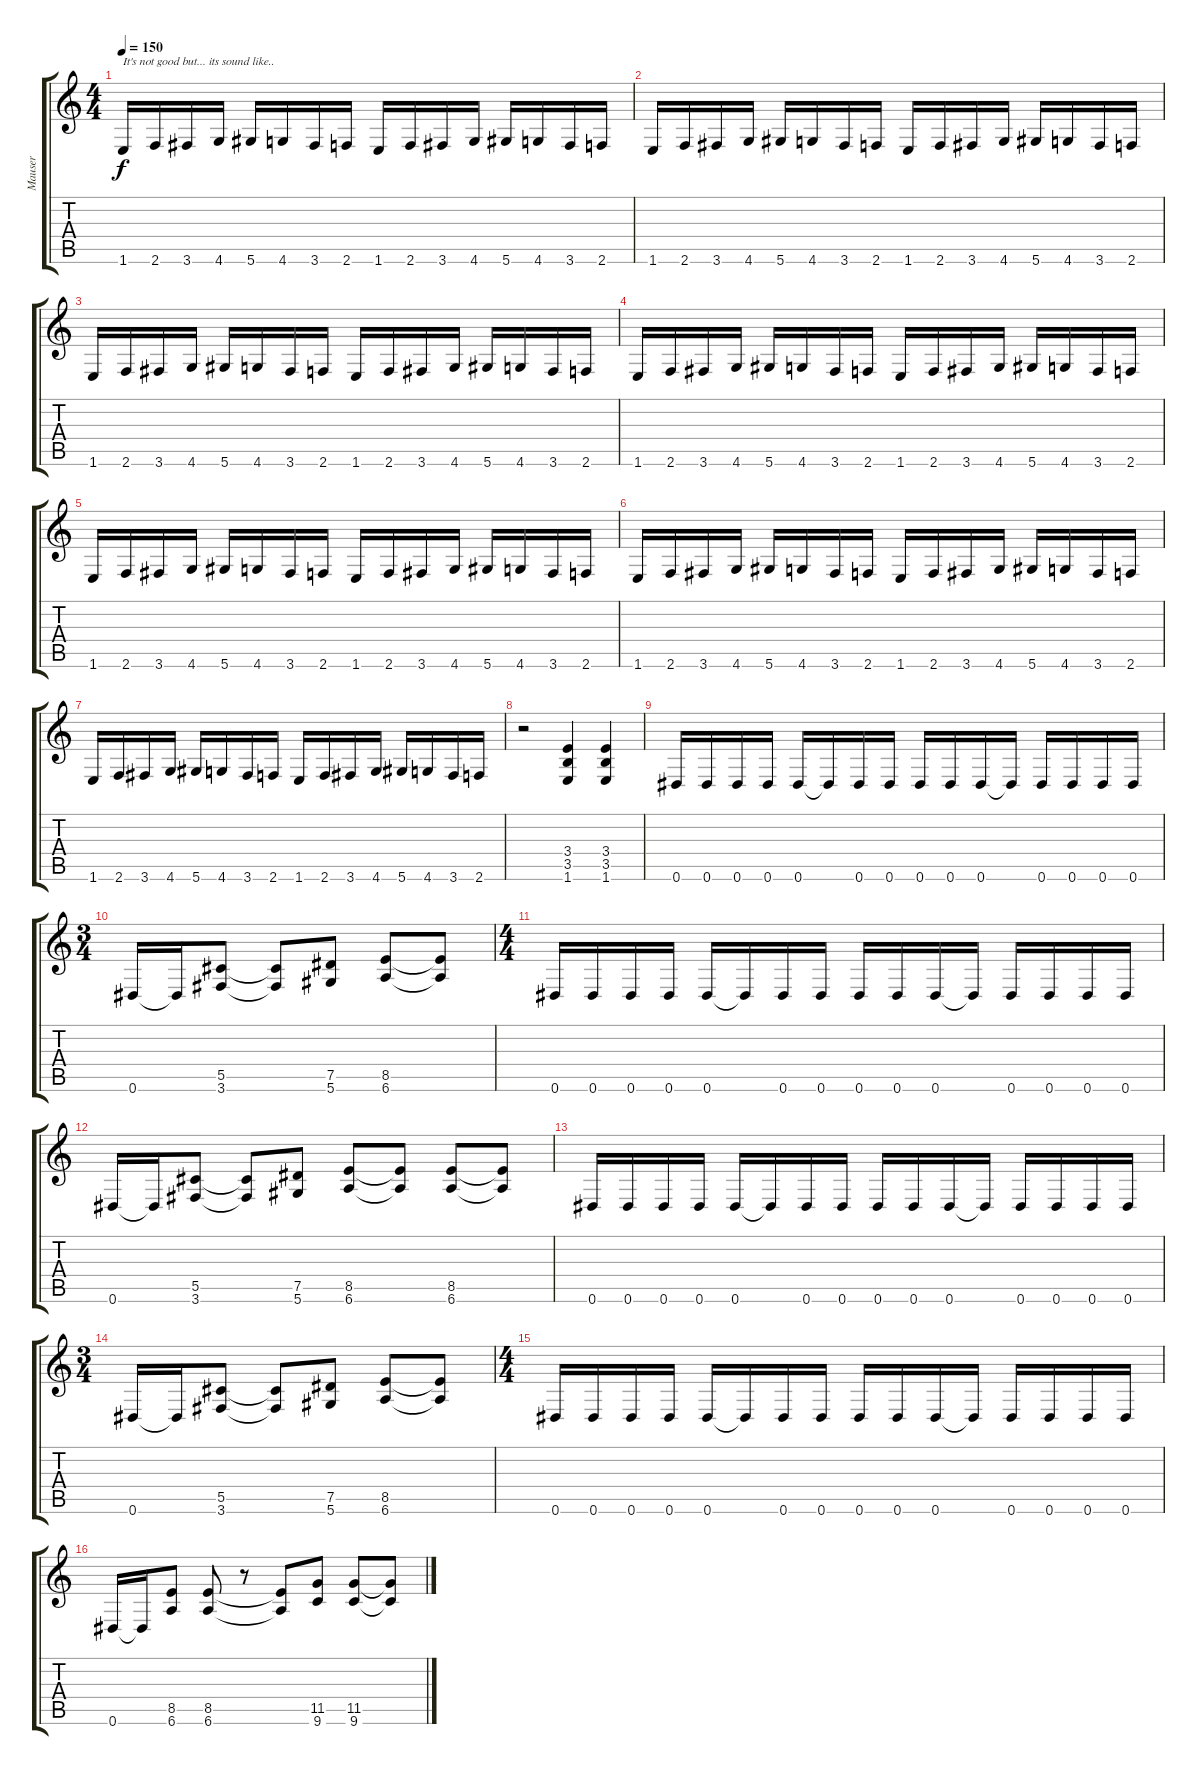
\track ("Mauser" "Mauser") {instrument distortionguitar}
\staff {score tabs}
\tuning (Eb4 Bb3 Gb3 Db3 Ab2 Eb2) {hide}
\ts (4 4)
\tempo 150
\clef g2
\ks c
1.6.16{txt "It's not good but... its sound like.." dy f instrument distortionguitar} 2.6.16 3.6.16 4.6.16 5.6.16 4.6.16 3.6.16 2.6.16 1.6.16 2.6.16 3.6.16 4.6.16 5.6.16 4.6.16 3.6.16 2.6.16 |
1.6.16{txt " "} 2.6.16 3.6.16 4.6.16 5.6.16 4.6.16 3.6.16 2.6.16 1.6.16 2.6.16 3.6.16 4.6.16 5.6.16 4.6.16 3.6.16 2.6.16 |
1.6.16{txt " "} 2.6.16 3.6.16 4.6.16 5.6.16 4.6.16 3.6.16 2.6.16 1.6.16 2.6.16 3.6.16 4.6.16 5.6.16 4.6.16 3.6.16 2.6.16 |
1.6.16{txt " "} 2.6.16 3.6.16 4.6.16 5.6.16 4.6.16 3.6.16 2.6.16 1.6.16 2.6.16 3.6.16 4.6.16 5.6.16 4.6.16 3.6.16 2.6.16 |
1.6.16{txt " "} 2.6.16 3.6.16 4.6.16 5.6.16 4.6.16 3.6.16 2.6.16 1.6.16 2.6.16 3.6.16 4.6.16 5.6.16 4.6.16 3.6.16 2.6.16 |
1.6.16{txt " "} 2.6.16 3.6.16 4.6.16 5.6.16 4.6.16 3.6.16 2.6.16 1.6.16 2.6.16 3.6.16 4.6.16 5.6.16 4.6.16 3.6.16 2.6.16 |
1.6.16{txt " "} 2.6.16 3.6.16 4.6.16 5.6.16 4.6.16 3.6.16 2.6.16 1.6.16 2.6.16 3.6.16 4.6.16 5.6.16 4.6.16 3.6.16 2.6.16 |
r.2 (3.4 3.5 1.6).4 (3.4 3.5 1.6).4 |
0.6.16 0.6.16 0.6.16 0.6.16 0.6.16 0.6{t}.16 0.6.16 0.6.16 0.6.16 0.6.16 0.6.16 0.6{t}.16 0.6.16 0.6.16 0.6.16 0.6.16 |
\ts (3 4)
0.6.16 0.6{t}.16 (5.5 3.6).8 (5.5{t} 3.6{t}).8 (7.5 5.6).8 (8.5 6.6).8 (8.5{t} 6.6{t}).8 |
\ts (4 4)
0.6.16 0.6.16 0.6.16 0.6.16 0.6.16 0.6{t}.16 0.6.16 0.6.16 0.6.16 0.6.16 0.6.16 0.6{t}.16 0.6.16 0.6.16 0.6.16 0.6.16 |
0.6.16 0.6{t}.16 (5.5 3.6).8 (5.5{t} 3.6{t}).8 (7.5 5.6).8 (8.5 6.6).8 (8.5{t} 6.6{t}).8 (8.5 6.6).8 (8.5{t} 6.6{t}).8 |
0.6.16 0.6.16 0.6.16 0.6.16 0.6.16 0.6{t}.16 0.6.16 0.6.16 0.6.16 0.6.16 0.6.16 0.6{t}.16 0.6.16 0.6.16 0.6.16 0.6.16 |
\ts (3 4)
0.6.16 0.6{t}.16 (5.5 3.6).8 (5.5{t} 3.6{t}).8 (7.5 5.6).8 (8.5 6.6).8 (8.5{t} 6.6{t}).8 |
\ts (4 4)
0.6.16 0.6.16 0.6.16 0.6.16 0.6.16 0.6{t}.16 0.6.16 0.6.16 0.6.16 0.6.16 0.6.16 0.6{t}.16 0.6.16 0.6.16 0.6.16 0.6.16 |
0.6.16 0.6{t}.16 (8.5 6.6).8 (8.5 6.6).8 r.8 (8.5{t} 6.6{t}).8 (11.5 9.6).8 (11.5 9.6).8 (11.5{t} 9.6{t}).8
